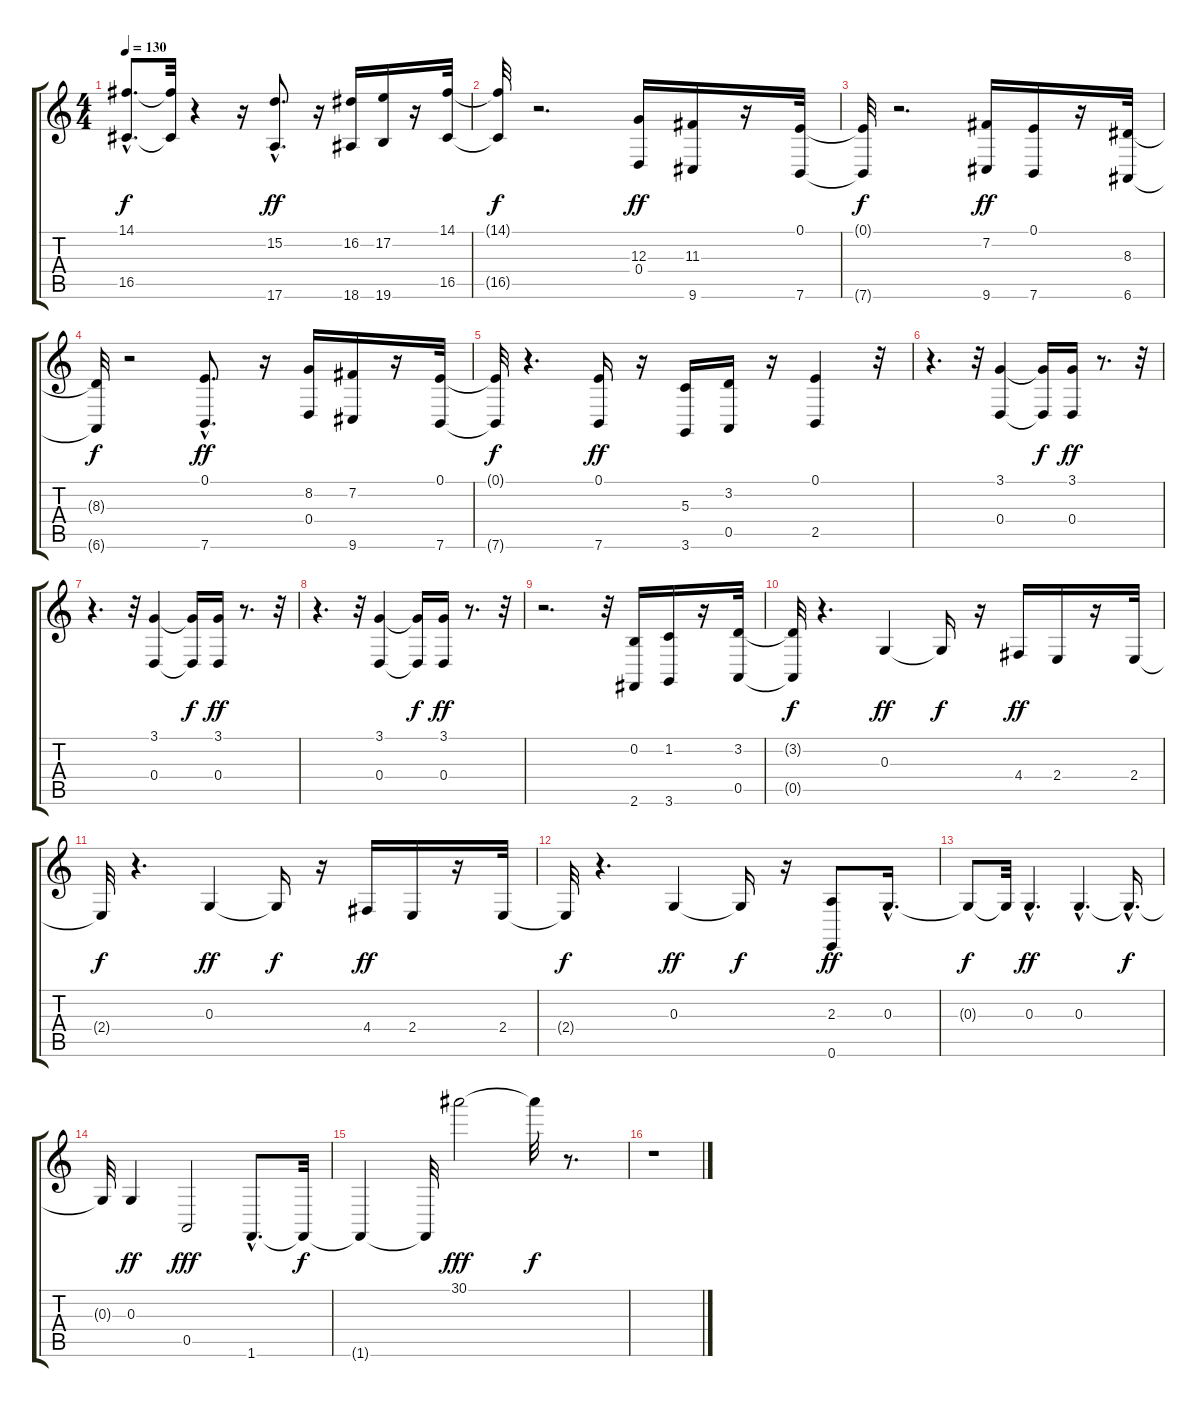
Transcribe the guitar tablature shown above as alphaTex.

\track "" {instrument vibraphone}
\staff {score tabs}
\tuning (E4 B3 G3 D3 A2 E2) {hide}
\ts (4 4)
\tempo 130
\clef g2
\ks c
(14.1{hac t} 16.5{hac t}).8{d dy f} (14.1{t} 16.5{t}).32 r.4 r.16 (15.2{hac} 17.6{hac}).8{d dy ff} r.16 (16.2 18.6).16 (17.2 19.6).16 r.16 (14.1 16.5).32 |
(14.1{t} 16.5{t}).32{dy f} r.2{d} (12.3 0.4).16{dy ff} (11.3 9.6).16 r.16 (0.1 7.6).32 |
(0.1{t} 7.6{t}).32{dy f} r.2{d} (7.2 9.6).16{dy ff} (0.1 7.6).16 r.16 (8.3 6.6).32 |
(8.3{t} 6.6{t}).32{dy f} r.2 (0.1{hac} 7.6{hac}).8{d dy ff} r.16 (8.2 0.4).16 (7.2 9.6).16 r.16 (0.1 7.6).32 |
(0.1{t} 7.6{t}).32{dy f} r.4{d} (0.1 7.6).16{dy ff} r.16 (5.3 3.6).16 (3.2 0.5).16 r.16 (0.1 2.5).4 r.32 |
r.4{d} r.32 (3.1 0.4).4 (3.1{t} 0.4{t}).16{dy f} (3.1 0.4).16{dy ff} r.8{d} r.32 |
r.4{d} r.32 (3.1 0.4).4 (3.1{t} 0.4{t}).16{dy f} (3.1 0.4).16{dy ff} r.8{d} r.32 |
r.4{d} r.32 (3.1 0.4).4 (3.1{t} 0.4{t}).16{dy f} (3.1 0.4).16{dy ff} r.8{d} r.32 |
r.2{d} r.32 (0.2 2.6).16 (1.2 3.6).16 r.16 (3.2 0.5).32 |
(3.2{t} 0.5{t}).32{dy f} r.4{d} 0.3.4{dy ff} 0.3{t}.16{dy f} r.16 4.4.16{dy ff} 2.4.16 r.16 2.4.32 |
2.4{t}.32{dy f} r.4{d} 0.3.4{dy ff} 0.3{t}.16{dy f} r.16 4.4.16{dy ff} 2.4.16 r.16 2.4.32 |
2.4{t}.32{dy f} r.4{d} 0.3.4{dy ff} 0.3{t}.16{dy f} r.16 (2.3 0.6).8{dy ff} 0.3{hac}.16{d} |
0.3{t}.8{dy f} 0.3{t}.32 0.3{hac}.4{d dy ff} 0.3{hac}.4{d} 0.3{hac t}.16{d dy f} |
0.3{t}.32 0.3.4{dy ff} 0.5.2{dy fff volume 16 balance 6 instrument acousticbass} 1.6{hac}.8{d volume 16} 1.6{t}.32{dy f} |
1.6{t}.4 1.6{t}.32 30.1.2{dy fff volume 15 balance 5 instrument acousticgrandpiano} 30.1{t}.32{dy f} r.8{d} |
r.1
